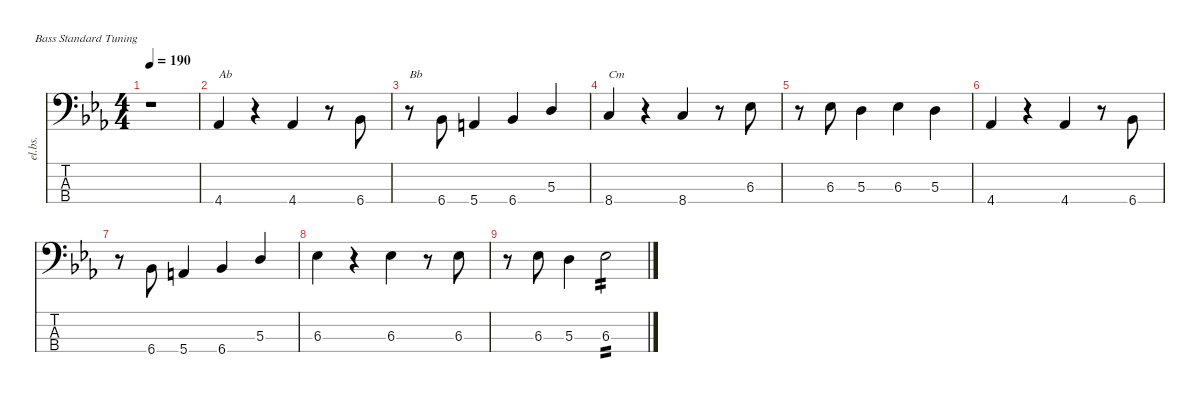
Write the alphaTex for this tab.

\defaultSystemsLayout 4
\hideDynamics
\bracketExtendMode nobrackets
\track ("Electric Bass" "el.bs.") {instrument electricbassfinger}
\staff {score tabs}
\tuning (G2 D2 A1 E1)
\ts (4 4)
\tempo 190
\clef f4
\ks cminor
r.1{dy mf instrument electricbassfinger beam Down} |
4.4{acc b}.4{txt "Ab" beam Up} r.4{beam Down} 4.4{acc b}.4{beam Up} r.8{beam Down} 6.4{acc b}.8{beam Up} |
r.8{txt "Bb" beam Down} 6.4{acc b}.8{beam Up} 5.4{acc forcenatural}.4{beam Up} 6.4{acc b}.4{beam Up} 5.3{acc forcenatural}.4{beam Up} |
8.4{acc forcenatural}.4{txt "Cm" beam Up} r.4{beam Down} 8.4{acc forcenatural}.4{beam Up} r.8{beam Down} 6.3{acc b}.8{beam Down} |
r.8{beam Down} 6.3{acc b}.8{beam Down} 5.3{acc forcenatural}.4{beam Down} 6.3{acc b}.4{beam Down} 5.3{acc forcenatural}.4{beam Down} |
4.4{acc b}.4{beam Up} r.4{beam Down} 4.4{acc b}.4{beam Up} r.8{beam Down} 6.4{acc b}.8{beam Up} |
r.8{beam Down} 6.4{acc b}.8{beam Up} 5.4{acc forcenatural}.4{beam Up} 6.4{acc b}.4{beam Up} 5.3{acc forcenatural}.4{beam Up} |
6.3{acc b}.4{beam Down} r.4{beam Down} 6.3{acc b}.4{beam Down} r.8{beam Down} 6.3{acc b}.8{beam Down} |
r.8{beam Down} 6.3{acc b}.8{beam Down} 5.3{acc forcenatural}.4{beam Down} 6.3{acc b}.2{tp 2 beam Down}
